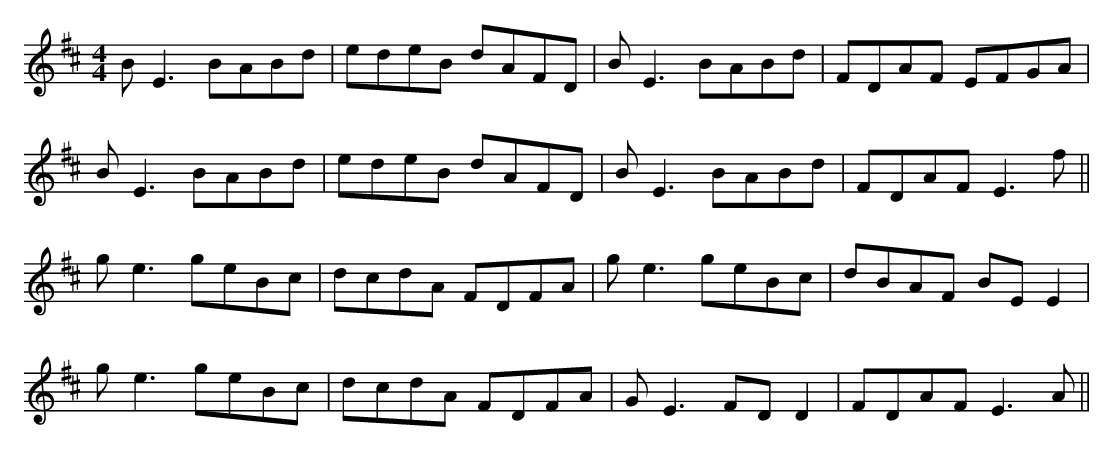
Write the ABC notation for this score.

X:1
M:4/4
K:Edor
BE3 BABd|edeB dAFD|BE3 BABd|FDAF EFGA|
BE3 BABd|edeB dAFD|BE3 BABd|FDAF E3f||
ge3 geBc|dcdA FDFA|ge3 geBc|dBAF BE E2|
ge3 geBc|dcdA FDFA|GE3 FD D2|FDAF E3A||
